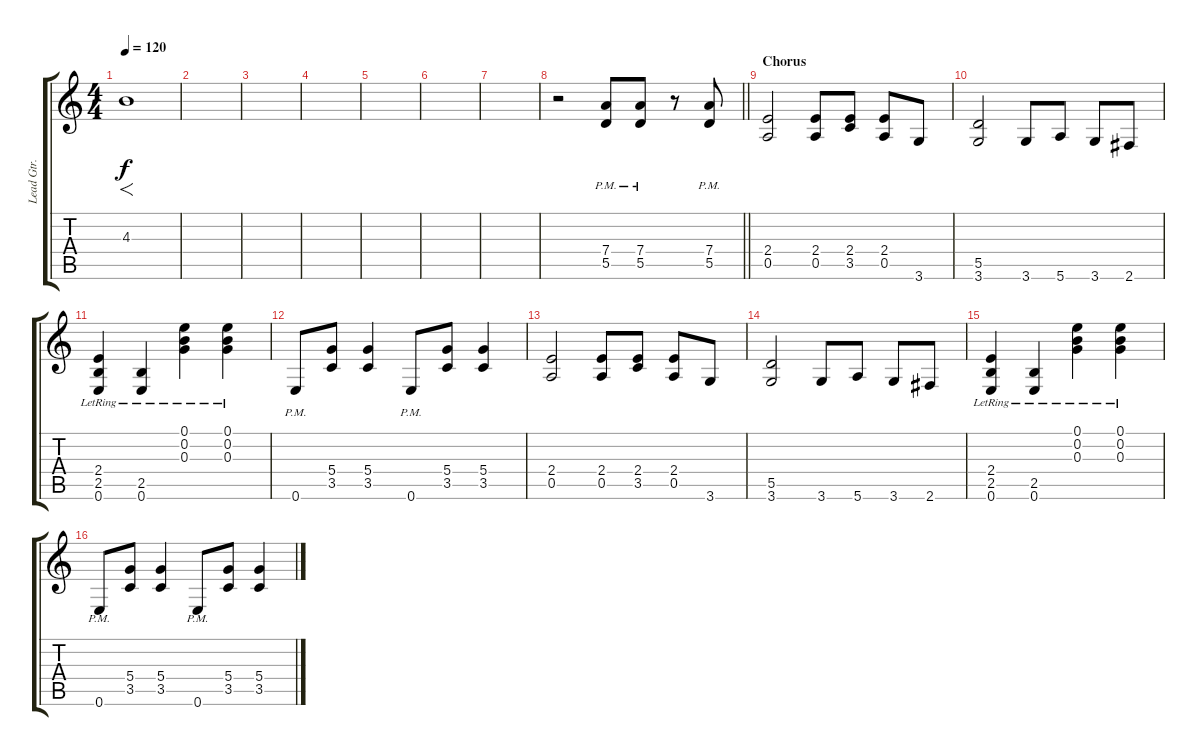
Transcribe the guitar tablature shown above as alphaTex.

\track ("Lead Gtr." "Lead Gtr.") {instrument distortionguitar}
\staff {score tabs}
\tuning (E4 B3 G3 D3 A2 E2) {hide}
\ts (4 4)
\tempo 120
\clef g2
\ks c
4.3.1{f dy f} |
|
|
|
|
|
|
\barLineRight lightlight
r.2 (7.4 5.5{pm}).8 (7.4 5.5{pm}).8 r.8 (7.4 5.5{pm}).8 |
\section ("" "Chorus")
(2.4 0.5).2 (2.4 0.5).8 (2.4 3.5).8 (2.4 0.5).8 3.6.8 |
(5.5 3.6).2 3.6.8 5.6.8 3.6.8 2.6.8 |
(2.4{lr} 2.5{lr} 0.6{lr}).4 (2.5{lr} 0.6{lr}).4 (0.1{lr} 0.2{lr} 0.3{lr}).4 (0.1{lr} 0.2{lr} 0.3{lr}).4 |
0.6{pm}.8 (5.4 3.5).8 (5.4 3.5).4 0.6{pm}.8 (5.4 3.5).8 (5.4 3.5).4 |
(2.4 0.5).2 (2.4 0.5).8 (2.4 3.5).8 (2.4 0.5).8 3.6.8 |
(5.5 3.6).2 3.6.8 5.6.8 3.6.8 2.6.8 |
(2.4{lr} 2.5{lr} 0.6{lr}).4 (2.5{lr} 0.6{lr}).4 (0.1{lr} 0.2{lr} 0.3{lr}).4 (0.1{lr} 0.2{lr} 0.3{lr}).4 |
0.6{pm}.8 (5.4 3.5).8 (5.4 3.5).4 0.6{pm}.8 (5.4 3.5).8 (5.4 3.5).4
